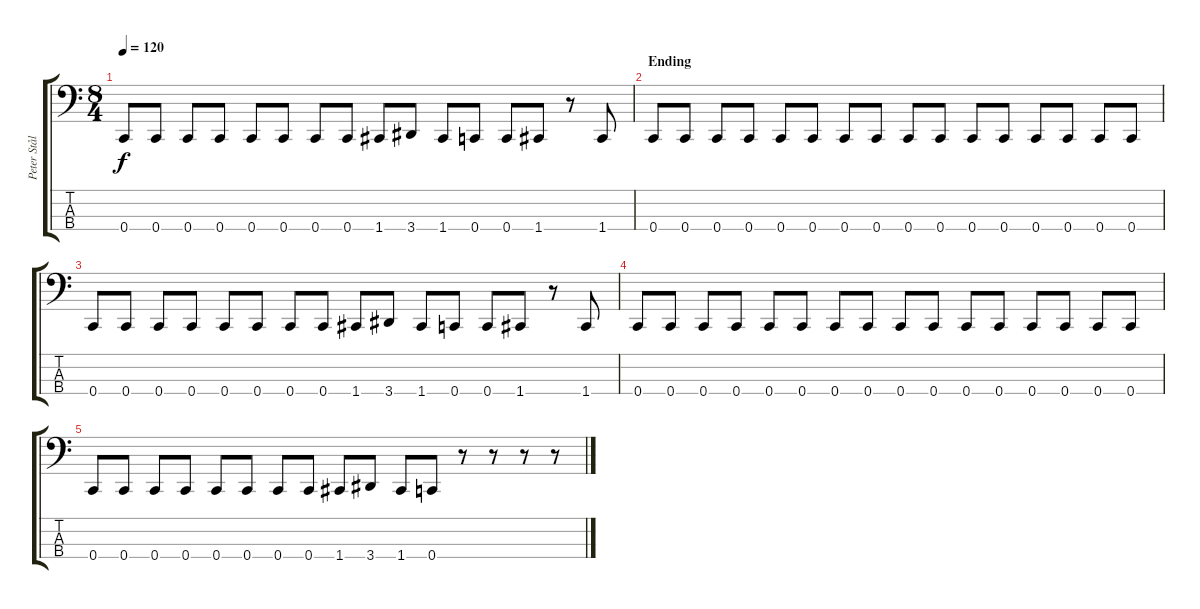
\track ("Peter Stålfors - Bass" "Peter Stål") {instrument slapbass1}
\staff {score tabs}
\tuning (Eb2 Bb1 F1 C1) {hide}
\ts (8 4)
\tempo 120
\clef f4
\ks c
0.4.8{dy f} 0.4.8 0.4.8 0.4.8 0.4.8 0.4.8 0.4.8 0.4.8 1.4.8 3.4.8 1.4.8 0.4.8 0.4.8 1.4.8 r.8 1.4.8 |
\section ("" "Ending")
0.4.8 0.4.8 0.4.8 0.4.8 0.4.8 0.4.8 0.4.8 0.4.8 0.4.8 0.4.8 0.4.8 0.4.8 0.4.8 0.4.8 0.4.8 0.4.8 |
0.4.8 0.4.8 0.4.8 0.4.8 0.4.8 0.4.8 0.4.8 0.4.8 1.4.8 3.4.8 1.4.8 0.4.8 0.4.8 1.4.8 r.8 1.4.8 |
0.4.8 0.4.8 0.4.8 0.4.8 0.4.8 0.4.8 0.4.8 0.4.8 0.4.8 0.4.8 0.4.8 0.4.8 0.4.8 0.4.8 0.4.8 0.4.8 |
0.4.8 0.4.8 0.4.8 0.4.8 0.4.8 0.4.8 0.4.8 0.4.8 1.4.8 3.4.8 1.4.8 0.4.8 r.8 r.8 r.8 r.8
